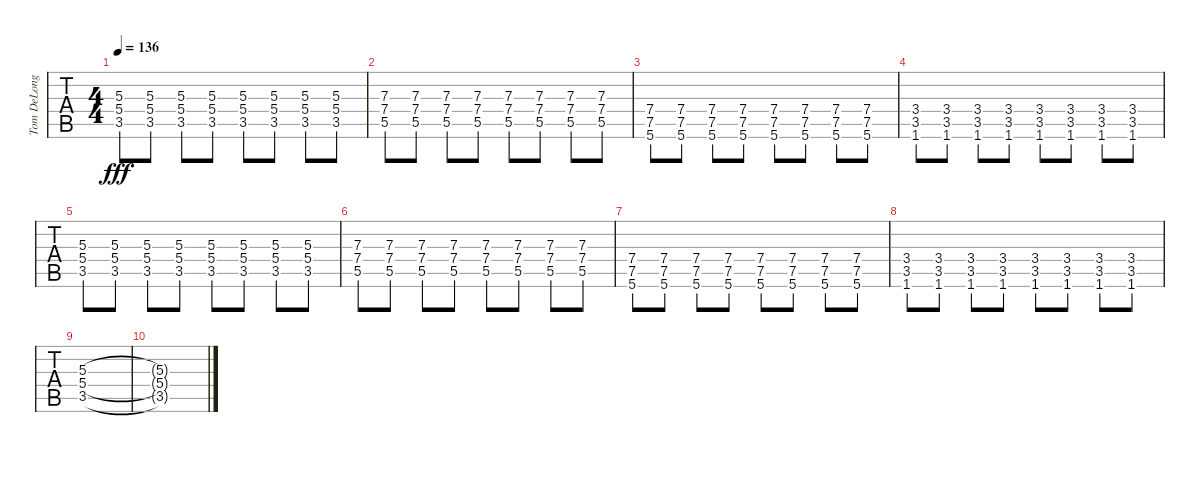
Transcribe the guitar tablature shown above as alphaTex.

\track ("Tom DeLonge - Guitar Three" "Tom DeLong") {instrument electricguitarclean}
\staff {tabs}
\tuning (E4 B3 G3 D3 A2 E2) {hide}
\ts (4 4)
\tempo 136
\clef g2
\ks c
(5.3 5.4 3.5).8{dy fff instrument distortionguitar} (5.3 5.4 3.5).8 (5.3 5.4 3.5).8 (5.3 5.4 3.5).8 (5.3 5.4 3.5).8 (5.3 5.4 3.5).8 (5.3 5.4 3.5).8 (5.3 5.4 3.5).8 |
(7.3 7.4 5.5).8 (7.3 7.4 5.5).8 (7.3 7.4 5.5).8 (7.3 7.4 5.5).8 (7.3 7.4 5.5).8 (7.3 7.4 5.5).8 (7.3 7.4 5.5).8 (7.3 7.4 5.5).8 |
(7.4 7.5 5.6).8 (7.4 7.5 5.6).8 (7.4 7.5 5.6).8 (7.4 7.5 5.6).8 (7.4 7.5 5.6).8 (7.4 7.5 5.6).8 (7.4 7.5 5.6).8 (7.4 7.5 5.6).8 |
(3.4 3.5 1.6).8 (3.4 3.5 1.6).8 (3.4 3.5 1.6).8 (3.4 3.5 1.6).8 (3.4 3.5 1.6).8 (3.4 3.5 1.6).8 (3.4 3.5 1.6).8 (3.4 3.5 1.6).8 |
(5.3 5.4 3.5).8 (5.3 5.4 3.5).8 (5.3 5.4 3.5).8 (5.3 5.4 3.5).8 (5.3 5.4 3.5).8 (5.3 5.4 3.5).8 (5.3 5.4 3.5).8 (5.3 5.4 3.5).8 |
(7.3 7.4 5.5).8 (7.3 7.4 5.5).8 (7.3 7.4 5.5).8 (7.3 7.4 5.5).8 (7.3 7.4 5.5).8 (7.3 7.4 5.5).8 (7.3 7.4 5.5).8 (7.3 7.4 5.5).8 |
(7.4 7.5 5.6).8 (7.4 7.5 5.6).8 (7.4 7.5 5.6).8 (7.4 7.5 5.6).8 (7.4 7.5 5.6).8 (7.4 7.5 5.6).8 (7.4 7.5 5.6).8 (7.4 7.5 5.6).8 |
(3.4 3.5 1.6).8 (3.4 3.5 1.6).8 (3.4 3.5 1.6).8 (3.4 3.5 1.6).8 (3.4 3.5 1.6).8 (3.4 3.5 1.6).8 (3.4 3.5 1.6).8 (3.4 3.5 1.6).8 |
(5.3 5.4 3.5).1 |
(5.3{t} 5.4{t} 3.5{t}).1
